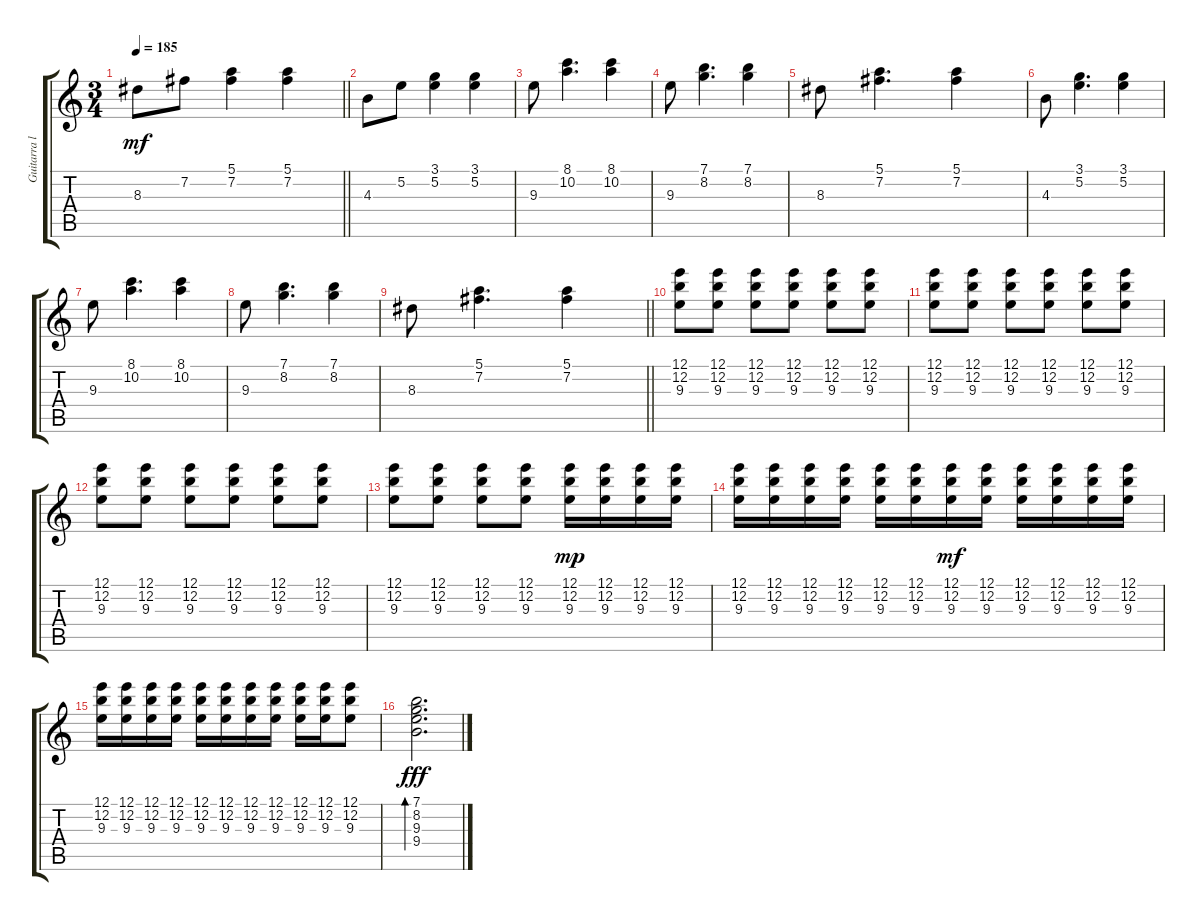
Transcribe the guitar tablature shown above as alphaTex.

\track ("Guitarra lider" "Guitarra l") {instrument acousticguitarsteel}
\staff {score tabs}
\tuning (E4 B3 G3 D3 A2 E2) {hide}
\ts (3 4)
\tempo 185
\clef g2
\barLineRight lightlight
\ks c
8.3.8{dy mf} 7.2.8 (5.1 7.2).4 (5.1 7.2).4 |
4.3.8 5.2.8 (3.1 5.2).4 (3.1 5.2).4 |
9.3.8 (8.1 10.2).4{d} (8.1 10.2).4 |
9.3.8 (7.1 8.2).4{d} (7.1 8.2).4 |
8.3.8 (5.1 7.2).4{d} (5.1 7.2).4 |
4.3.8 (3.1 5.2).4{d} (3.1 5.2).4 |
9.3.8 (8.1 10.2).4{d} (8.1 10.2).4 |
9.3.8 (7.1 8.2).4{d} (7.1 8.2).4 |
\barLineRight lightlight
8.3.8 (5.1 7.2).4{d} (5.1 7.2).4 |
(12.1 12.2 9.3).8 (12.1 12.2 9.3).8 (12.1 12.2 9.3).8 (12.1 12.2 9.3).8 (12.1 12.2 9.3).8 (12.1 12.2 9.3).8 |
(12.1 12.2 9.3).8 (12.1 12.2 9.3).8 (12.1 12.2 9.3).8 (12.1 12.2 9.3).8 (12.1 12.2 9.3).8 (12.1 12.2 9.3).8 |
(12.1 12.2 9.3).8 (12.1 12.2 9.3).8 (12.1 12.2 9.3).8 (12.1 12.2 9.3).8 (12.1 12.2 9.3).8 (12.1 12.2 9.3).8 |
(12.1 12.2 9.3).8 (12.1 12.2 9.3).8 (12.1 12.2 9.3).8 (12.1 12.2 9.3).8 (12.1 12.2 9.3).16{dy mp} (12.1 12.2 9.3).16 (12.1 12.2 9.3).16 (12.1 12.2 9.3).16 |
(12.1 12.2 9.3).16 (12.1 12.2 9.3).16 (12.1 12.2 9.3).16 (12.1 12.2 9.3).16 (12.1 12.2 9.3).16 (12.1 12.2 9.3).16 (12.1 12.2 9.3).16{dy mf} (12.1 12.2 9.3).16 (12.1 12.2 9.3).16 (12.1 12.2 9.3).16 (12.1 12.2 9.3).16 (12.1 12.2 9.3).16 |
(12.1 12.2 9.3).16 (12.1 12.2 9.3).16 (12.1 12.2 9.3).16 (12.1 12.2 9.3).16 (12.1 12.2 9.3).16 (12.1 12.2 9.3).16 (12.1 12.2 9.3).16 (12.1 12.2 9.3).16 (12.1 12.2 9.3).16 (12.1 12.2 9.3).16 (12.1 12.2 9.3).8 |
(7.1 8.2 9.3 9.4).2{d bd 240 dy fff}
